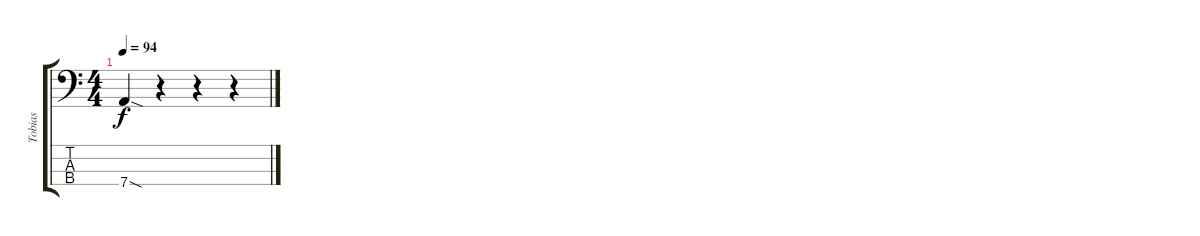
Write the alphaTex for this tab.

\track ("Tobias" "Tobias") {instrument electricbasspick}
\staff {score tabs}
\tuning (G2 D2 A1 D1) {hide}
\ts (4 4)
\tempo 94
\clef f4
\ks c
7.4{sod}.4{dy f} r.4 r.4 r.4
